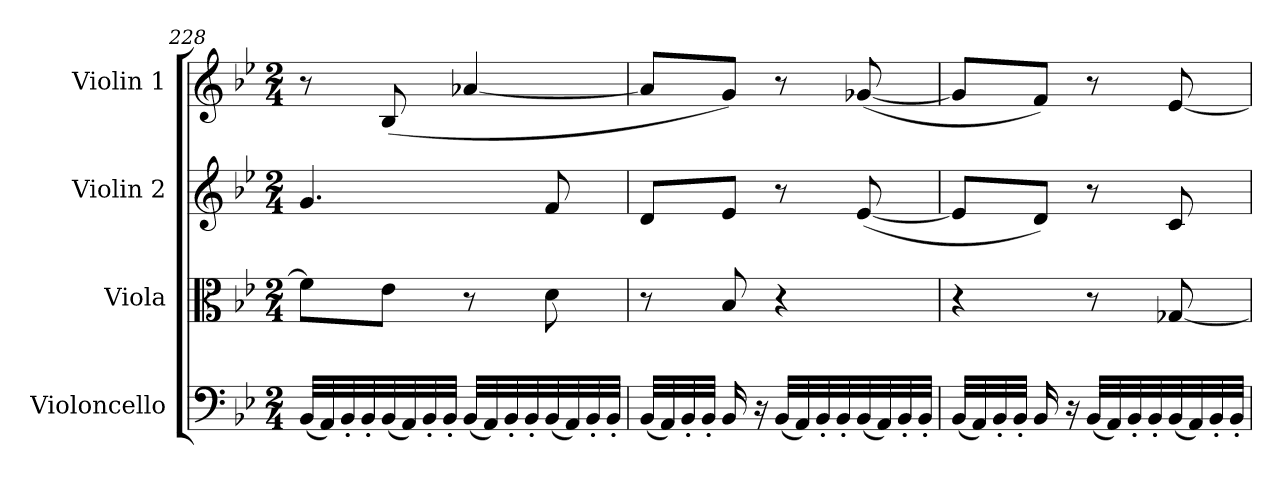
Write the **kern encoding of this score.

**kern	**kern	**kern	**kern
*part4	*part3	*part2	*part1
*staff4	*staff3	*staff2	*staff1
*I"Violoncello	*I"Viola	*I"Violin 2	*I"Violin 1
*I'Vc	*I'Vla	*I'Vln	*I'Vln
!!LO:LB:g=z
*clefF4	*clefC3	*clefG2	*clefG2
*k[b-e-]	*k[b-e-]	*k[b-e-]	*k[b-e-]
*M2/4	*M2/4	*M2/4	*M2/4
=228	=228	=228	=228
(32BB-/LLL	8f\L]	4.g/	8r
32AA/)	.	.	.
32BB-'/	.	.	.
32BB-'/	.	.	.
(32BB-/	8e-\J	.	(8B-/
32AA/)	.	.	.
32BB-'/	.	.	.
32BB-'/JJJ	.	.	.
(32BB-/LLL	8r	.	[4a-X/
32AA/)	.	.	.
32BB-'/	.	.	.
32BB-'/	.	.	.
(32BB-/	8d\	8f/	.
32AA/)	.	.	.
32BB-'/	.	.	.
32BB-'/JJJ	.	.	.
=229	=229	=229	=229
(32BB-/LLL	8r	8d/L	8a-/L]
32AA/)	.	.	.
32BB-'/	.	.	.
32BB-'/JJJ	.	.	.
16BB-/	8B-/	8e-/J	8g/J)
16r	.	.	.
(32BB-/LLL	4r	8r	8r
32AA/)	.	.	.
32BB-'/	.	.	.
32BB-'/	.	.	.
(32BB-/	.	([8e-/	([8g-X/
32AA/)	.	.	.
32BB-'/	.	.	.
32BB-'/JJJ	.	.	.
!!LO:LB:g=z
=230	=230	=230	=230
(32BB-/LLL	4r	8e-/L]	8g-/L]
32AA/)	.	.	.
32BB-'/	.	.	.
32BB-'/JJJ	.	.	.
16BB-/	.	8d/J)	8f/J)
16r	.	.	.
(32BB-/LLL	8r	8r	8r
32AA/)	.	.	.
32BB-'/	.	.	.
32BB-'/	.	.	.
(32BB-/	[8G-X/	8c/	[8e-/
32AA/)	.	.	.
32BB-'/	.	.	.
32BB-'/JJJ	.	.	.
=	=	=	=
*-	*-	*-	*-
